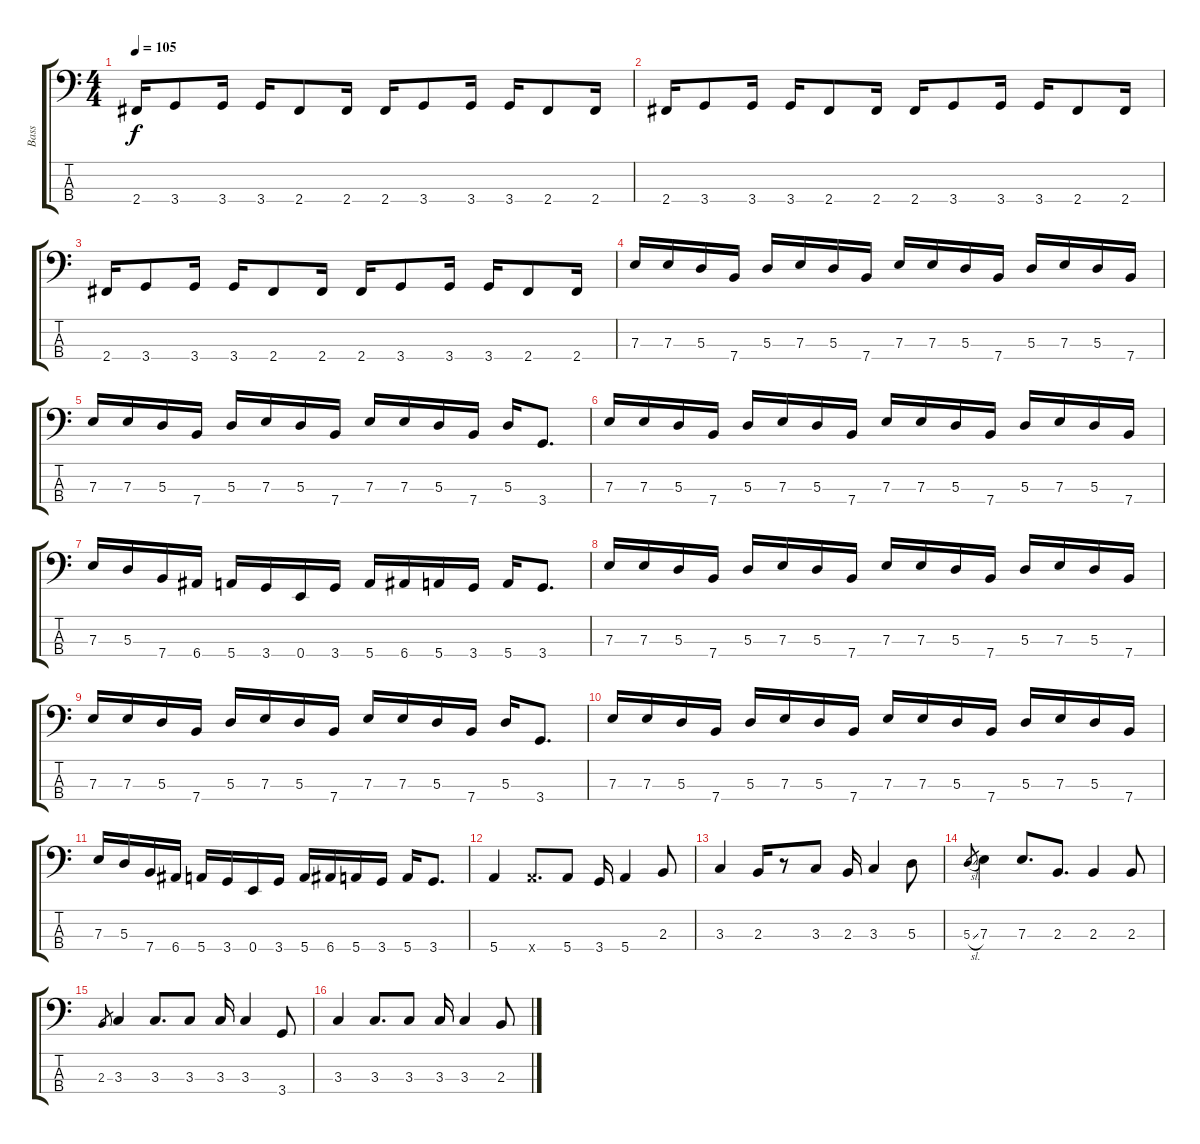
\track ("Bass" "Bass") {instrument electricbasspick}
\staff {score tabs}
\tuning (G2 D2 A1 E1) {hide}
\ts (4 4)
\tempo 105
\clef f4
\ks c
2.4.16{dy f} 3.4.8 3.4.16 3.4.16 2.4.8 2.4.16 2.4.16 3.4.8 3.4.16 3.4.16 2.4.8 2.4.16 |
2.4.16 3.4.8 3.4.16 3.4.16 2.4.8 2.4.16 2.4.16 3.4.8 3.4.16 3.4.16 2.4.8 2.4.16 |
2.4.16 3.4.8 3.4.16 3.4.16 2.4.8 2.4.16 2.4.16 3.4.8 3.4.16 3.4.16 2.4.8 2.4.16 |
7.3.16 7.3.16 5.3.16 7.4.16 5.3.16 7.3.16 5.3.16 7.4.16 7.3.16 7.3.16 5.3.16 7.4.16 5.3.16 7.3.16 5.3.16 7.4.16 |
7.3.16 7.3.16 5.3.16 7.4.16 5.3.16 7.3.16 5.3.16 7.4.16 7.3.16 7.3.16 5.3.16 7.4.16 5.3.16 3.4.8{d} |
7.3.16 7.3.16 5.3.16 7.4.16 5.3.16 7.3.16 5.3.16 7.4.16 7.3.16 7.3.16 5.3.16 7.4.16 5.3.16 7.3.16 5.3.16 7.4.16 |
7.3.16 5.3.16 7.4.16 6.4.16 5.4.16 3.4.16 0.4.16 3.4.16 5.4.16 6.4.16 5.4.16 3.4.16 5.4.16 3.4.8{d} |
7.3.16 7.3.16 5.3.16 7.4.16 5.3.16 7.3.16 5.3.16 7.4.16 7.3.16 7.3.16 5.3.16 7.4.16 5.3.16 7.3.16 5.3.16 7.4.16 |
7.3.16 7.3.16 5.3.16 7.4.16 5.3.16 7.3.16 5.3.16 7.4.16 7.3.16 7.3.16 5.3.16 7.4.16 5.3.16 3.4.8{d} |
7.3.16 7.3.16 5.3.16 7.4.16 5.3.16 7.3.16 5.3.16 7.4.16 7.3.16 7.3.16 5.3.16 7.4.16 5.3.16 7.3.16 5.3.16 7.4.16 |
7.3.16 5.3.16 7.4.16 6.4.16 5.4.16 3.4.16 0.4.16 3.4.16 5.4.16 6.4.16 5.4.16 3.4.16 5.4.16 3.4.8{d} |
5.4.4{volume 16} 5.4{x}.8{d} 5.4.8 3.4.16 5.4.4 2.3.8 |
3.3.4 2.3.16 r.8 3.3.8 2.3.16 3.3.4 5.3.8 |
5.3{sl}.8{gr} 7.3.4 7.3.8{d} 2.3.8{d} 2.3.4 2.3.8 |
2.3.8{gr} 3.3.4 3.3.8{d} 3.3.8 3.3.16 3.3.4 3.4.8 |
3.3.4 3.3.8{d} 3.3.8 3.3.16 3.3.4 2.3.8
